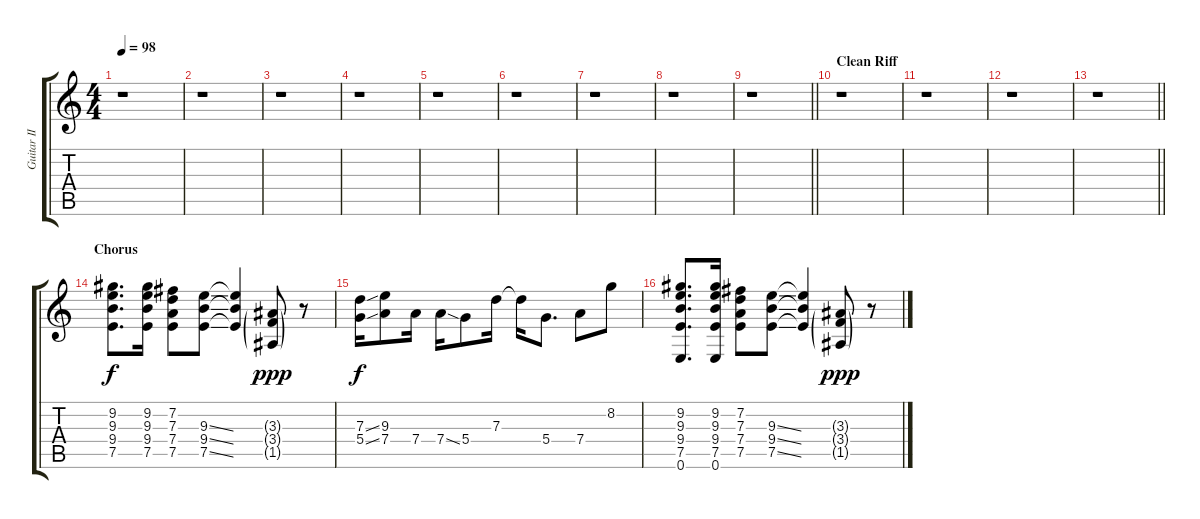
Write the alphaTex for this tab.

\track ("Guitar II" "Guitar II") {instrument overdrivenguitar}
\staff {score tabs}
\tuning (E4 B3 G3 D3 A2 E2) {hide}
\ts (4 4)
\tempo 98
\clef g2
\ks c
r.1{dy f} |
r.1 |
r.1 |
r.1 |
r.1 |
r.1 |
r.1 |
r.1 |
\barLineRight lightlight
r.1 |
\section ("" "Clean Riff")
r.1 |
r.1 |
r.1 |
\barLineRight lightlight
r.1 |
\section ("" "Chorus")
(9.2 9.3 9.4 7.5).8{d} (9.2 9.3 9.4 7.5).16 (7.2 7.3 7.4 7.5).8 (9.3{ss} 9.4{ss} 7.5{ss}).8 (9.3{t} 9.4{t} 7.5{t}).4 (3.3{g} 3.4{g} 1.5{g}).8{dy ppp} r.8 |
(7.3{ss} 5.4{ss}).16{dy f} (9.3 7.4).8 7.4.16 7.4{ss}.16 5.4.8 7.3.16 7.3{t}.16 5.4.8{d} 7.4.8 8.2.8 |
(9.2 9.3 9.4 7.5 0.6).8{d} (9.2 9.3 9.4 7.5 0.6).16 (7.2 7.3 7.4 7.5).8 (9.3{ss} 9.4{ss} 7.5{ss}).8 (9.3{t} 9.4{t} 7.5{t}).4 (3.3{g} 3.4{g} 1.5{g}).8{dy ppp} r.8
